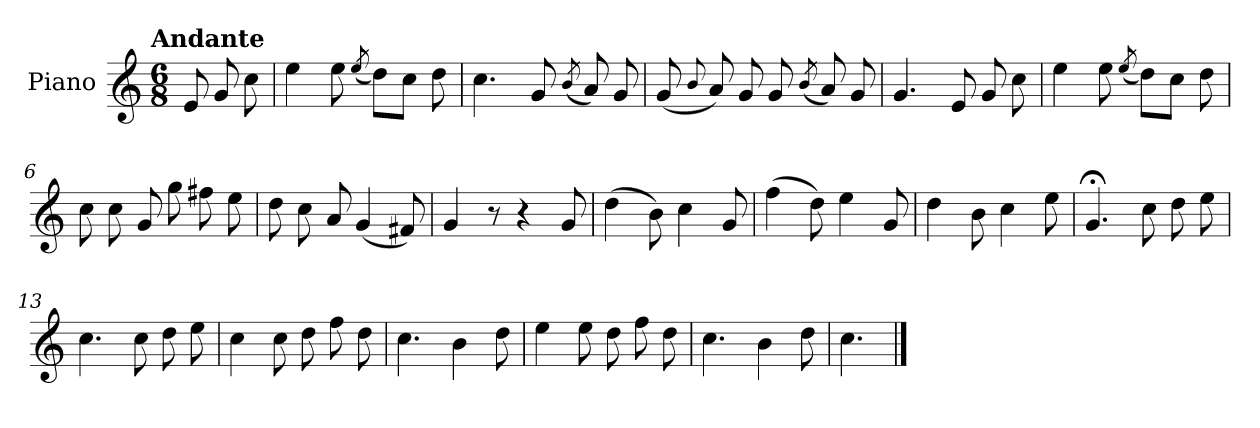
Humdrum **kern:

**kern
*part1
*staff1
*I"Piano
*I'Pno.
*clefG2
*k[]
!!LO:TX:omd:t=Andante
*M6/8
*MM92
=
8e/
8g/
8cc\
=1
4ee\
8ee\
(<8qee/
8dd\L)
8cc\J
8dd\
=2
4.cc\
8g/
(<8qb/
8a/)
8g/
=3
(<8g/
8qqb/
8a/)
8g/
8g/
(<8qb/
8a/)
8g/
!!LO:LB:g=z
=4
4.g/
8e/
8g/
8cc\
=5
4ee\
8ee\
(<8qee/
8dd\L)
8cc\J
8dd\
=6
8cc\
8cc\
8g/
8gg\
8ff#X\
8ee\
=7
8dd\
8cc\
8a/
(<4g/
8f#X/)
!!LO:LB:g=z
=8
4g/
8r
4r
8g/
=9
(>4dd\
8b\)
4cc\
8g/
=10
(>4ff\
8dd\)
4ee\
8g/
=11
4dd\
8b\
4cc\
8ee\
=12
4.g;</
8cc\
8dd\
8ee\
=13
4.cc\
8cc\
8dd\
8ee\
!!LO:LB:g=z
=14
4cc\
8cc\
8dd\
8ff\
8dd\
=15
4.cc\
4b\
8dd\
=16
4ee\
8ee\
8dd\
8ff\
8dd\
=17
4.cc\
4b\
8dd\
=18
4.cc\
==
*-
